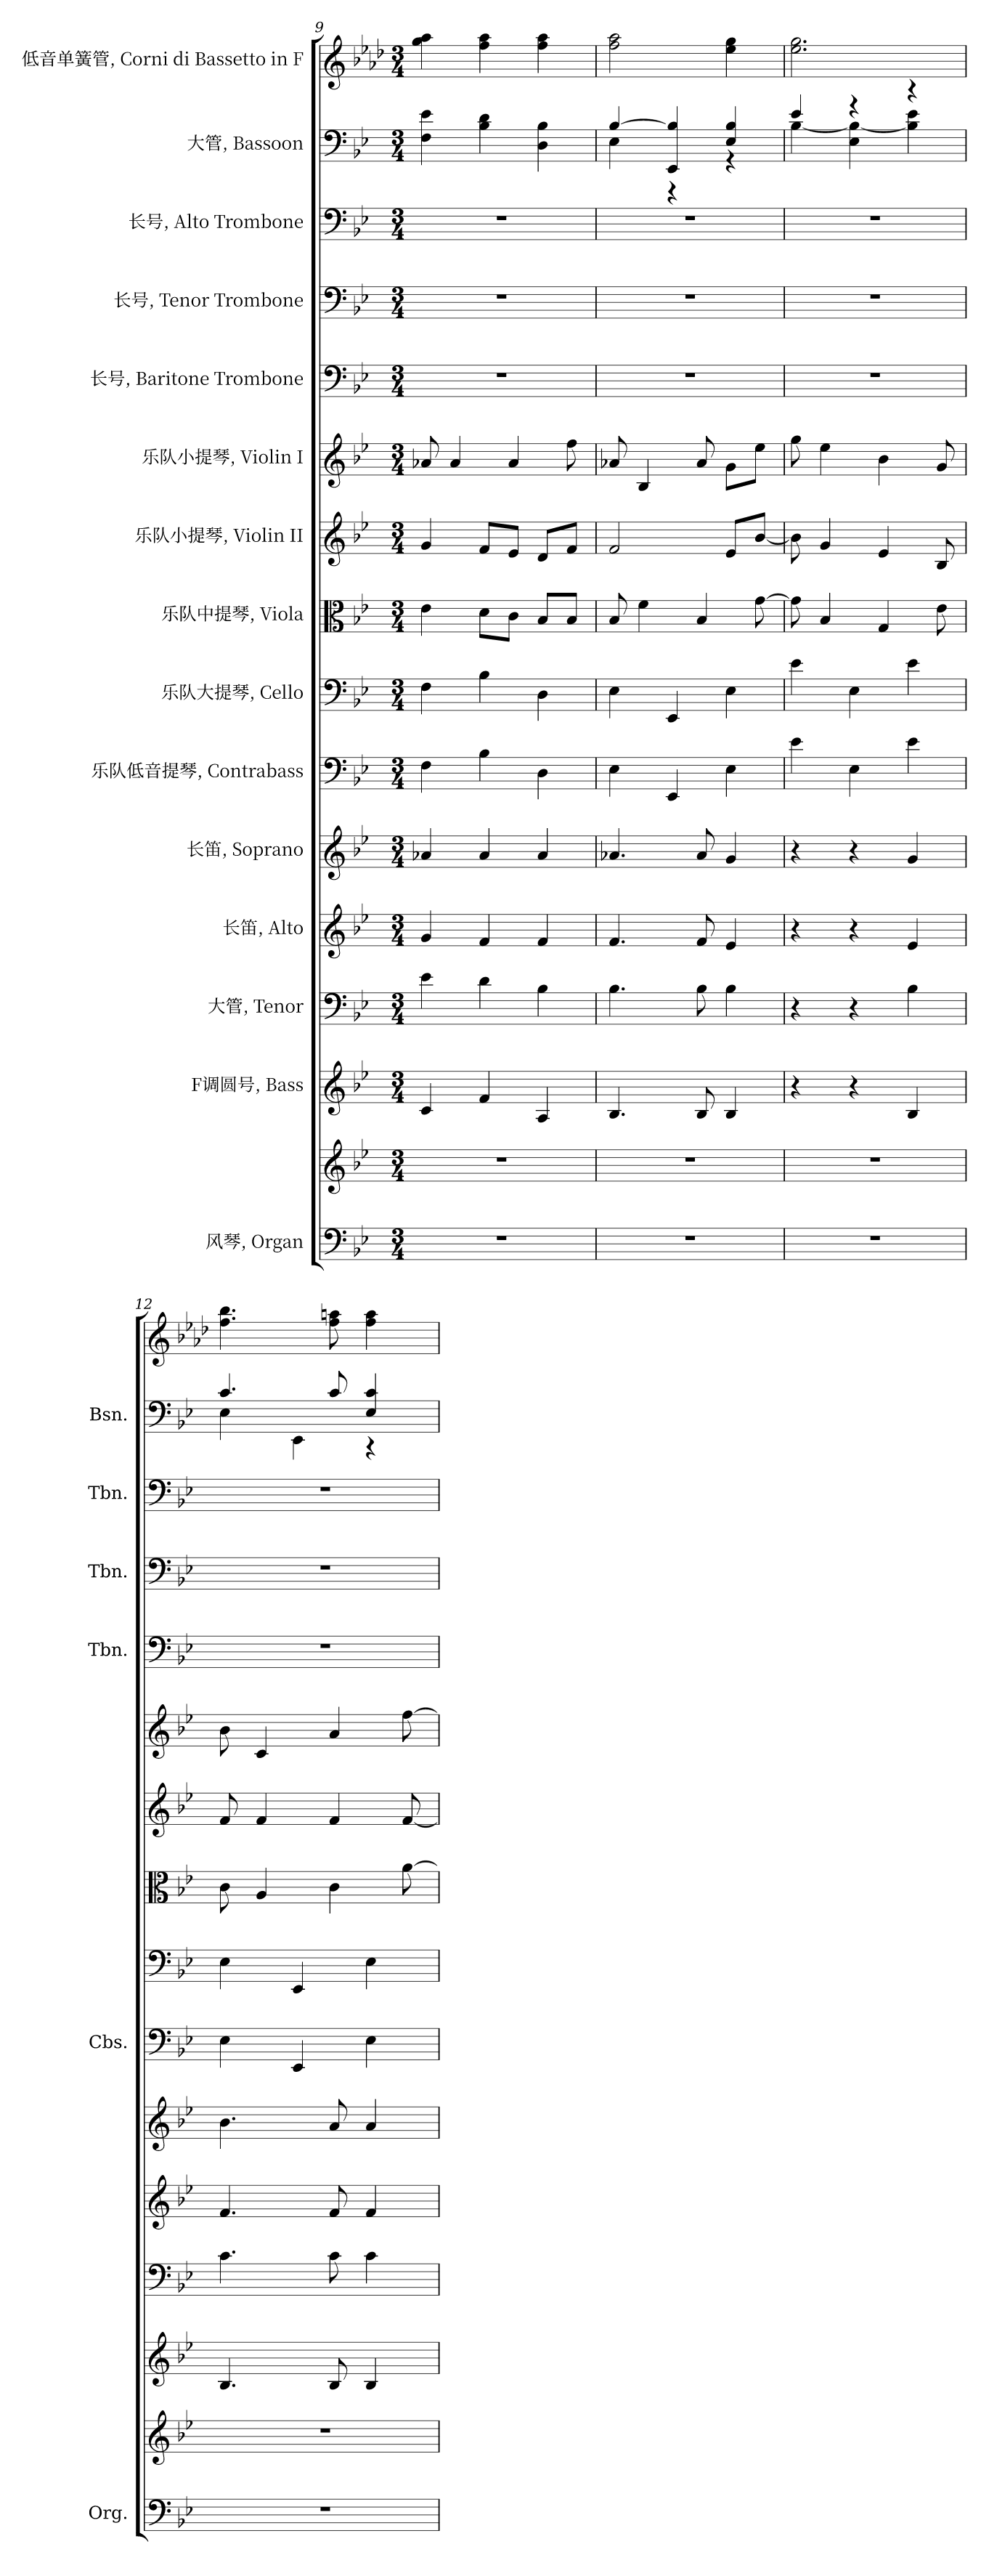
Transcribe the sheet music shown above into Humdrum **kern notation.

**kern	**kern	**kern	**kern	**kern	**kern	**kern	**kern	**kern	**kern	**kern	**kern	**kern	**kern	**kern	**kern
*part15	*part15	*part14	*part13	*part12	*part11	*part10	*part9	*part8	*part7	*part6	*part5	*part4	*part3	*part2	*part1
*staff16	*staff15	*staff14	*staff13	*staff12	*staff11	*staff10	*staff9	*staff8	*staff7	*staff6	*staff5	*staff4	*staff3	*staff2	*staff1
*I"风琴, Organ	*	*I"F调圆号, Bass	*I"大管, Tenor	*I"长笛, Alto	*I"长笛, Soprano	*I"乐队低音提琴, Contrabass	*I"乐队大提琴, Cello	*I"乐队中提琴, Viola	*I"乐队小提琴, Violin II	*I"乐队小提琴, Violin I	*I"长号, Baritone Trombone	*I"长号, Tenor Trombone	*I"长号, Alto Trombone	*I"大管, Bassoon	*I"低音单簧管, Corni di Bassetto in F
*I'Org.	*	*	*	*	*	*I'Cbs.	*	*	*	*	*I'Tbn.	*I'Tbn.	*I'Tbn.	*I'Bsn.	*
*clefF4	*clefG2	*clefG2	*clefF4	*clefG2	*clefG2	*clefF4	*clefF4	*clefC3	*clefG2	*clefG2	*clefF4	*clefF4	*clefF4	*clefF4	*clefG2
*	*	*ITrd4c7	*	*	*	*ITrd7c12	*	*	*	*	*	*	*	*	*ITrd8c14
*k[b-e-]	*k[b-e-]	*k[b-e-a-]	*k[b-e-]	*k[b-e-]	*k[b-e-]	*k[b-e-]	*k[b-e-]	*k[b-e-]	*k[b-e-]	*k[b-e-]	*k[b-e-]	*k[b-e-]	*k[b-e-]	*k[b-e-]	*k[b-e-a-d-]
*M3/4	*M3/4	*M3/4	*M3/4	*M3/4	*M3/4	*M3/4	*M3/4	*M3/4	*M3/4	*M3/4	*M3/4	*M3/4	*M3/4	*M3/4	*M3/4
=9	=9	=9	=9	=9	=9	=9	=9	=9	=9	=9	=9	=9	=9	=9	=9
2.r	2.r	4F/	4e-\	4g/	4a-X/	4FF\	4F\	4e-\	4g/	8a-X/	2.r	2.r	2.r	4F\ 4e-\	4g\ 4a-\
.	.	.	.	.	.	.	.	.	.	4a-/	.	.	.	.	.
.	.	4B-/	4d\	4f/	4a-/	4BB-\	4B-\	8d\L	8f/L	.	.	.	.	4B-\ 4d\	4f\ 4a-\
.	.	.	.	.	.	.	.	8c\J	8e-/J	4a-/	.	.	.	.	.
.	.	4D/	4B-\	4f/	4a-/	4DD\	4D\	8B-/L	8d/L	.	.	.	.	4D\ 4B-\	4f\ 4a-\
.	.	.	.	.	.	.	.	8B-/J	8f/J	8ff\	.	.	.	.	.
!!LO:PB:g=z
=10	=10	=10	=10	=10	=10	=10	=10	=10	=10	=10	=10	=10	=10	=10	=10
*	*	*	*	*	*	*	*	*	*	*	*	*	*	*^	*
2.r	2.r	4.E-/	4.B-\	4.f/	4.a-X/	4EE-\	4E-\	8B-/	2f/	8a-X/	2.r	2.r	2.r	[4B-/	4E-\	2f\ 2a-\
.	.	.	.	.	.	.	.	4f\	.	4B-/	.	.	.	.	.	.
.	.	.	.	.	.	4EEE-/	4EE-/	.	.	.	.	.	.	4EE-/ 4B-/]	4r	.
.	.	8E-/	8B-\	8f/	8a-/	.	.	4B-/	.	8a-/	.	.	.	.	.	.
.	.	4E-/	4B-\	4e-/	4g/	4EE-\	4E-\	.	8e-/L	8g\L	.	.	.	4E-/ 4B-/	4r	4e-\ 4g\
.	.	.	.	.	.	.	.	[8g\	[8b-/J	8ee-\J	.	.	.	.	.	.
=11	=11	=11	=11	=11	=11	=11	=11	=11	=11	=11	=11	=11	=11	=11	=11	=11
2.r	2.r	4r	4r	4r	4r	4E-\	4e-\	8g\]	8b-\]	8gg\	2.r	2.r	2.r	4e-/	[4B-\	2.e-\ 2.g\
.	.	.	.	.	.	.	.	4B-/	4g/	4ee-\	.	.	.	.	.	.
.	.	4r	4r	4r	4r	4EE-\	4E-\	.	.	.	.	.	.	4r	4E-\ 4B-\_	.
.	.	.	.	.	.	.	.	4G/	4e-/	4b-\	.	.	.	.	.	.
.	.	4E-/	4B-\	4e-/	4g/	4E-\	4e-\	.	.	.	.	.	.	4r	4B-\] 4e-\	.
.	.	.	.	.	.	.	.	8e-\	8B-/	8g/	.	.	.	.	.	.
=12	=12	=12	=12	=12	=12	=12	=12	=12	=12	=12	=12	=12	=12	=12	=12	=12
2.r	2.r	4.E-/	4.c\	4.f/	4.b-\	4EE-\	4E-\	8c\	8f/	8b-\	2.r	2.r	2.r	4.c/	4E-\	4.f\ 4.b-\
.	.	.	.	.	.	.	.	4A/	4f/	4c/	.	.	.	.	.	.
.	.	.	.	.	.	4EEE-/	4EE-/	.	.	.	.	.	.	.	4EE-\	.
.	.	8E-/	8c\	8f/	8a/	.	.	4c\	4f/	4a/	.	.	.	8c/	.	8f\ 8an\
.	.	4E-/	4c\	4f/	4a/	4EE-\	4E-\	.	.	.	.	.	.	4E-/ 4c/	4r	4f\ 4a\
.	.	.	.	.	.	.	.	[8a\	[8f/	[8ff\	.	.	.	.	.	.
*	*	*	*	*	*	*	*	*	*	*	*	*	*	*v	*v	*
=	=	=	=	=	=	=	=	=	=	=	=	=	=	=	=
*-	*-	*-	*-	*-	*-	*-	*-	*-	*-	*-	*-	*-	*-	*-	*-
